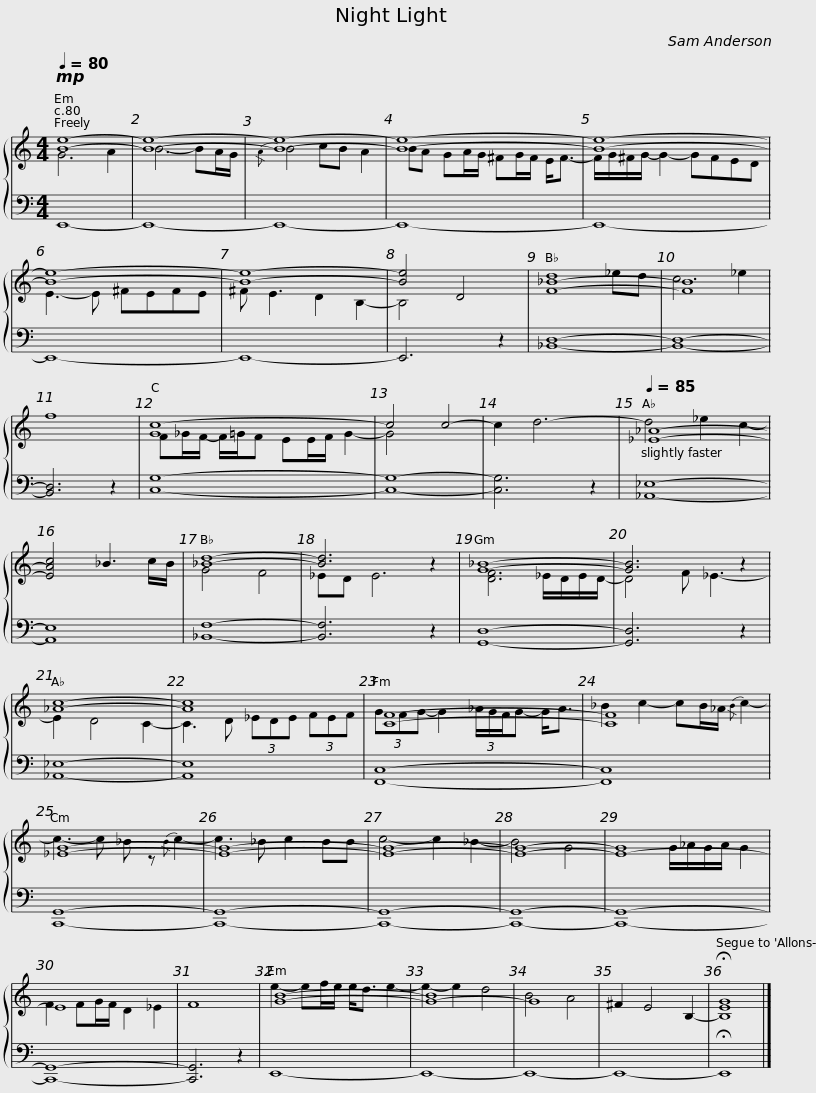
X:1
%%score { ( 1 2 ) | 3 }
L:1/8
Q:1/4=80
M:4/4
I:linebreak $
K:C
V:1 treble
V:2 treble
V:3 bass
V:1
!mp! [Be]8- | [Be]8- | [Be]8- | [Be]8- |$ [Be]8- | %5
 [Be]8- | [Be]8- | [Be]4 D4 |$ [F-_B-d]8 | [FB]8 | %10
 f8 |$ [Gc-]8 | c4 c4- | c2 d6- |$[Q:1/4=85] [_E_A]8- | %15
 [EAc]4 _B3 c/B/ | [_Bd]8- | [Bd]6 z2 |$ [G_B]8- | [GB]6 z2 | %20
 [_Ac]8- | [Ac]8 |$ [CF]8- | [CF]8 |$ [_EG]8- | %25
 [EG]8- | [EG]8- | [EG]8- |$ [E-G]8 | E8 | %30
 F8 | [GB]8- |$ [G-B]8 | G8 | ^F2 E4 B,2- | %35
 !fermata![B,EG]8 |] %36
V:2
 G6 A2 | B6- BA/G/ |{/A} B4 cB A2 | BA GA/G/ ^FG/F/ E<F- |$ F/G/^F/G/- G2- GFED | %5
 E3- E ^FEFE | ^F E3 D2 B,2- | B,4 x4 |$ x6 _ed | c6 _e2 | %10
 x8 |$ F_G/F/- F/=G/F EE/F/ G2- | G4 x4 | x8 |$ d4 _e2 c2- | %15
 x8 | G4 F4 | _ED E6 |$ [DF]6 _E/D/E/D/- | D4 F _E3- | %20
 E2 D4 C2- | C3 D (3_EDE (3FEF |$ (3GFG- G2 (3_A/G/F/G- G<A | _B2 c2- cB/_A/{/B} c2- |$ c3- c _B z{/B} c2- | %25
 c3 _B c2 BB | c4- c2 _B2- | B4 G4 |$ x4 G/_A/G/A/ G2 | F2 FG/F/ D2 _E2 | %30
 x8 | e2- ef/e/ e<d e2- |$ e2- e2 d4 | B4 A4 | x8 | %35
 x8 |] %36
V:3
 E,,8- | E,,8- | E,,8- | E,,8- |$ E,,8- | %5
 E,,8- | E,,8- | E,,6 z2 |$ [_B,,D,]8- | [B,,D,]8- | %10
 [B,,D,]6 z2 |$ [C,G,]8- | [C,G,]8- | [C,G,]6 z2 |$ [_A,,_E,]8- | %15
 [A,,E,]8 | [_B,,F,]8- | [B,,F,]6 z2 |$ [G,,D,]8- | [G,,D,]6 z2 | %20
 [_A,,_E,]8- | [A,,E,]8 |$ [F,,C,]8- | [F,,C,]8 |$ [C,,G,,]8- | %25
 [C,,G,,]8- | [C,,G,,]8- | [C,,G,,]8- |$ [C,,G,,]8- | [C,,G,,]8- | %30
 [C,,G,,]6 z2 | E,,8- |$ E,,8- | E,,8- | E,,8- | %35
 !fermata!E,,8 |] %36
